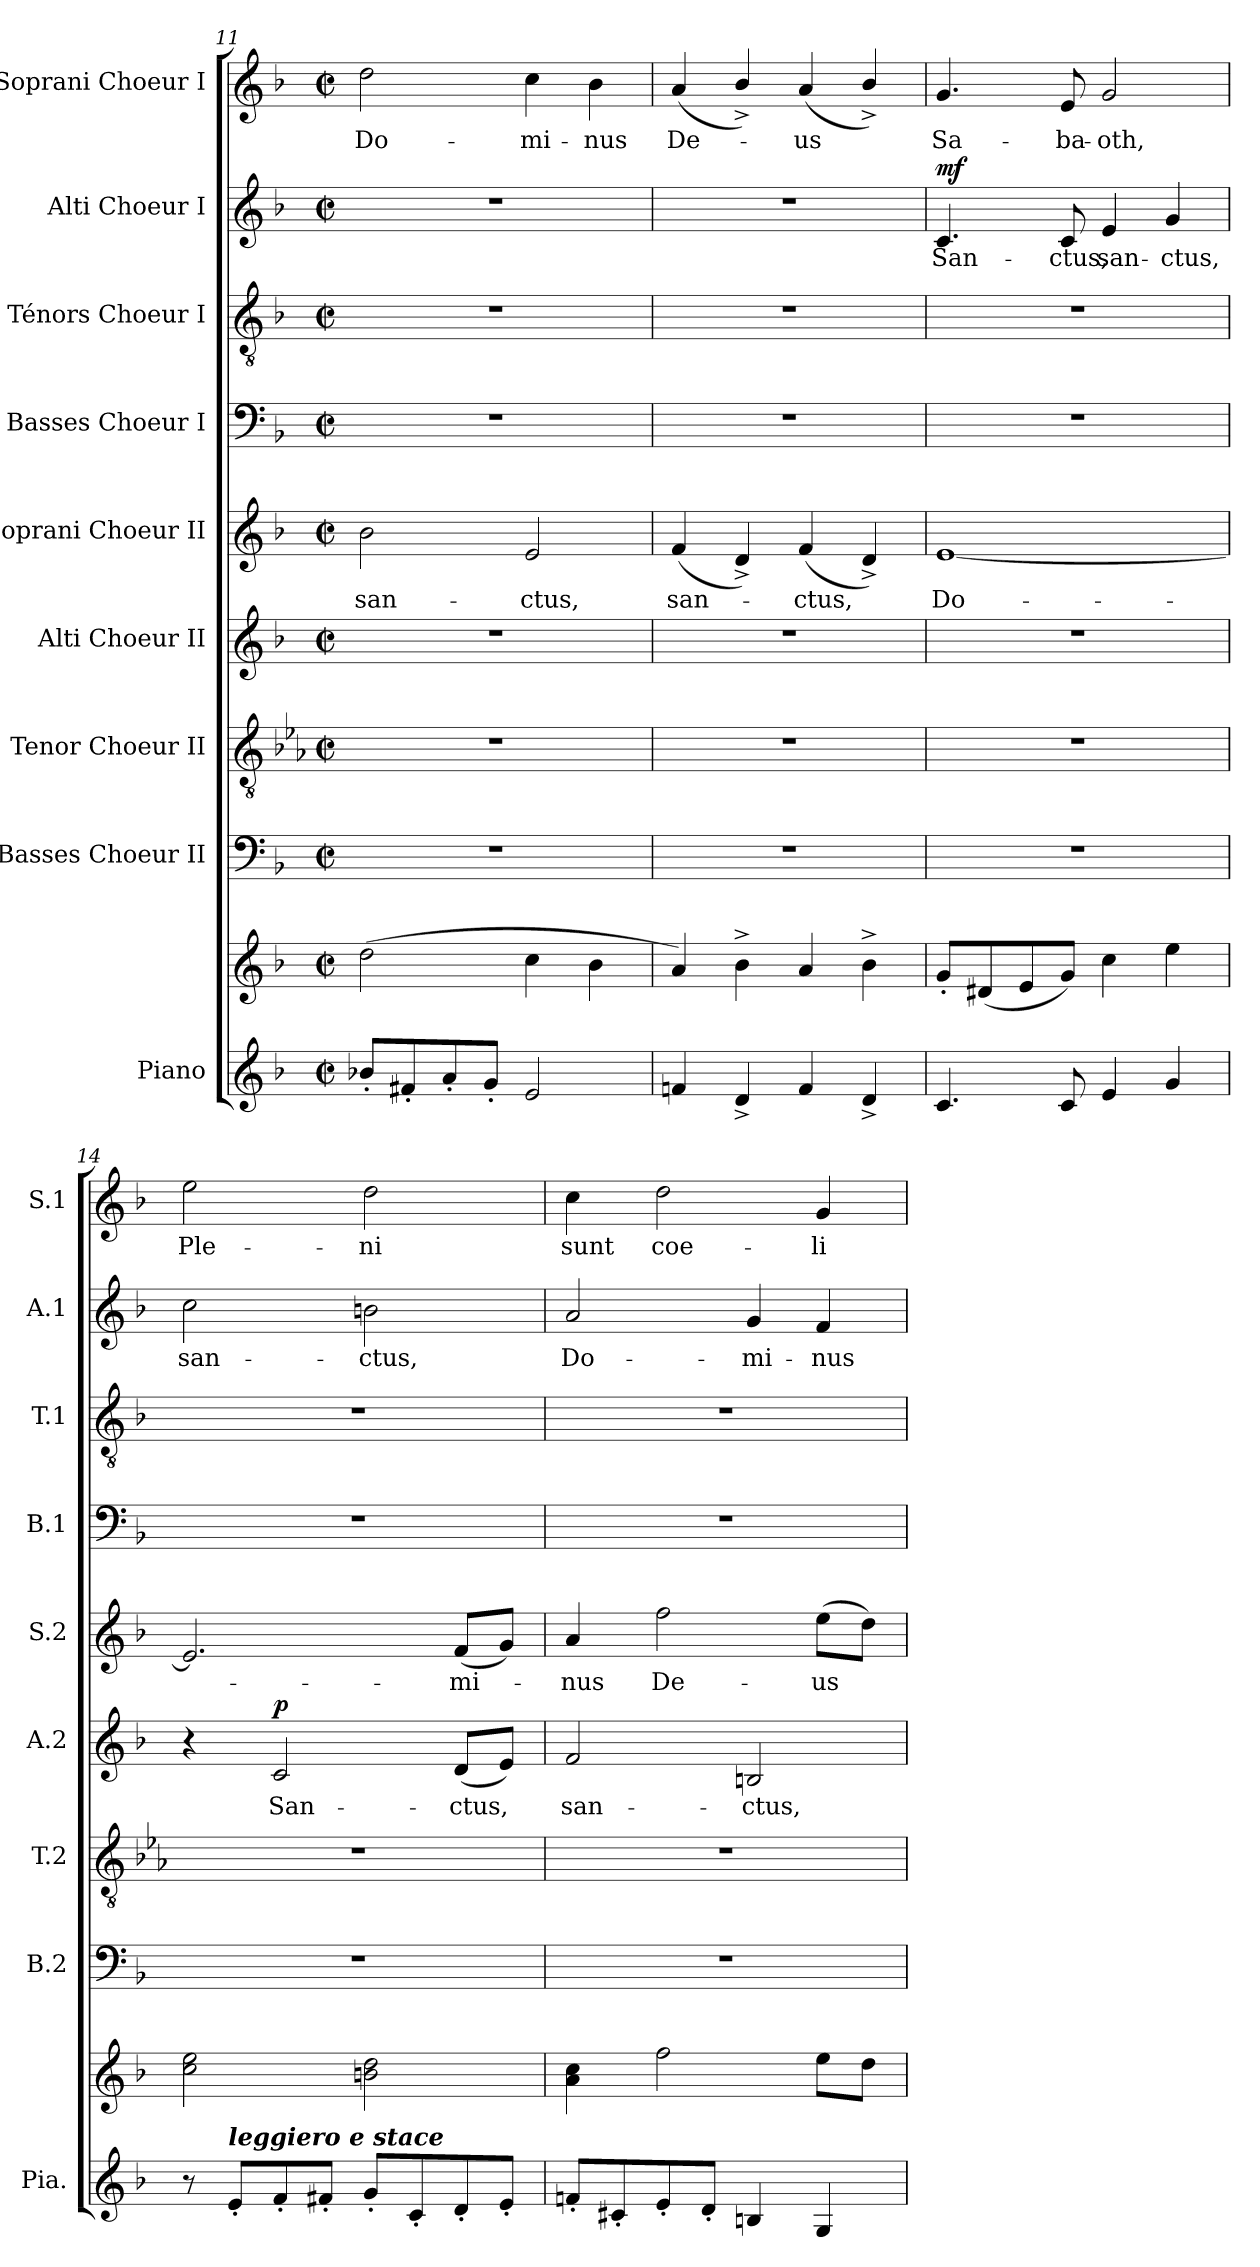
**kern	**kern	**kern	**kern	**kern	**text	**dynam	**kern	**text	**kern	**kern	**kern	**text	**dynam	**kern	**text
*part9	*part9	*part8	*part7	*part6	*part6	*part6	*part5	*part5	*part4	*part3	*part2	*part2	*part2	*part1	*part1
*staff10	*staff9	*staff8	*staff7	*staff6	*staff6	*staff6	*staff5	*staff5	*staff4	*staff3	*staff2	*staff2	*staff2	*staff1	*staff1
*I"Piano	*	*I"Basses Choeur II	*I"Tenor Choeur II	*I"Alti Choeur II	*	*	*I"Soprani Choeur II	*	*I"Basses Choeur I	*I"Ténors Choeur I	*I"Alti Choeur I	*	*	*I"Soprani Choeur I	*
*I'Pia.	*	*I'B.2	*I'T.2	*I'A.2	*	*	*I'S.2	*	*I'B.1	*I'T.1	*I'A.1	*	*	*I'S.1	*
*clefG2	*clefG2	*clefF4	*clefGv2	*clefG2	*	*	*clefG2	*	*clefF4	*clefGv2	*clefG2	*	*	*clefG2	*
*	*	*	*ITrd8c14	*	*	*	*	*	*	*	*	*	*	*	*
*k[b-]	*k[b-]	*k[b-]	*k[b-e-a-]	*k[b-]	*	*	*k[b-]	*	*k[b-]	*k[b-]	*k[b-]	*	*	*k[b-]	*
*M2/2	*M2/2	*M2/2	*M2/2	*M2/2	*	*	*M2/2	*	*M2/2	*M2/2	*M2/2	*	*	*M2/2	*
*met(c|)	*met(c|)	*met(c|)	*met(c|)	*met(c|)	*	*	*met(c|)	*	*met(c|)	*met(c|)	*met(c|)	*	*	*met(c|)	*
=11	=11	=11	=11	=11	=11	=11	=11	=11	=11	=11	=11	=11	=11	=11	=11
8b-X'/L	(2dd\	1r	1r	1r	.	.	2b-\	san-	1r	1r	1r	.	.	2dd\	Do-
8f#X'/	.	.	.	.	.	.	.	.	.	.	.	.	.	.	.
8a'/	.	.	.	.	.	.	.	.	.	.	.	.	.	.	.
8g'/J	.	.	.	.	.	.	.	.	.	.	.	.	.	.	.
2e/	4cc\	.	.	.	.	.	2e/	-ctus,	.	.	.	.	.	4cc\	-mi-
.	4b-\	.	.	.	.	.	.	.	.	.	.	.	.	4b-\	-nus
!!LO:PB:g=z
=12	=12	=12	=12	=12	=12	=12	=12	=12	=12	=12	=12	=12	=12	=12	=12
4fn/	4a/)	1r	1r	1r	.	.	(4f/	san-	1r	1r	1r	.	.	(4a/	De-
4d^/	4b-^\	.	.	.	.	.	4d^/)	.	.	.	.	.	.	4b-^/)	.
4f/	4a/	.	.	.	.	.	(4f/	-ctus,	.	.	.	.	.	(4a/	-us
4d^/	4b-^\	.	.	.	.	.	4d^/)	.	.	.	.	.	.	4b-^/)	.
=13	=13	=13	=13	=13	=13	=13	=13	=13	=13	=13	=13	=13	=13	=13	=13
!	!	!	!	!	!	!	!	!	!	!	!	!	!LO:DY:a	!	!
4.c/	8g'/L	1r	1r	1r	.	.	[1e	Do-	1r	1r	4.c/	San-	mf	4.g/	Sa-
.	(8d#X/	.	.	.	.	.	.	.	.	.	.	.	.	.	.
.	8e/	.	.	.	.	.	.	.	.	.	.	.	.	.	.
8c/	8g/J)	.	.	.	.	.	.	.	.	.	8c/	-ctus,	.	8e/	-ba-
4e/	4cc\	.	.	.	.	.	.	.	.	.	4e/	san-	.	2g/	-oth,
4g/	4ee\	.	.	.	.	.	.	.	.	.	4g/	-ctus,	.	.	.
=14	=14	=14	=14	=14	=14	=14	=14	=14	=14	=14	=14	=14	=14	=14	=14
8r	2cc\ 2ee\	1r	1r	4r	.	.	2.e/]	.	1r	1r	2cc\	san-	.	2ee\	Ple-
!LO:TX:a:Bi:t=leggiero e stace	!	!	!	!	!	!	!	!	!	!	!	!	!	!	!
8e'/L	.	.	.	.	.	.	.	.	.	.	.	.	.	.	.
!	!	!	!	!	!	!LO:DY:a	!	!	!	!	!	!	!	!	!
8f'/	.	.	.	2c/	San-	p	.	.	.	.	.	.	.	.	.
8f#X'/J	.	.	.	.	.	.	.	.	.	.	.	.	.	.	.
8g'/L	2bn\ 2dd\	.	.	.	.	.	.	.	.	.	2bn\	-ctus,	.	2dd\	-ni
8c'/	.	.	.	.	.	.	.	.	.	.	.	.	.	.	.
8d'/	.	.	.	(8d/L	-ctus,	.	(8f/L	-mi-	.	.	.	.	.	.	.
8e'/J	.	.	.	8e/J)	.	.	8g/J)	.	.	.	.	.	.	.	.
=15	=15	=15	=15	=15	=15	=15	=15	=15	=15	=15	=15	=15	=15	=15	=15
8fn'/L	4a\ 4cc\	1r	1r	2f/	san-	.	4a/	-nus	1r	1r	2a/	Do-	.	4cc\	sunt
8c#X'/	.	.	.	.	.	.	.	.	.	.	.	.	.	.	.
8e'/	2ff\	.	.	.	.	.	2ff\	De-	.	.	.	.	.	2dd\	coe-
8d'/J	.	.	.	.	.	.	.	.	.	.	.	.	.	.	.
4Bn/	.	.	.	2Bn/	-ctus,	.	.	.	.	.	4g/	-mi-	.	.	.
4G/	8ee\L	.	.	.	.	.	(8ee\L	-us	.	.	4f/	-nus	.	4g/	-li
.	8dd\J	.	.	.	.	.	8dd\J)	.	.	.	.	.	.	.	.
=	=	=	=	=	=	=	=	=	=	=	=	=	=	=	=
*-	*-	*-	*-	*-	*-	*-	*-	*-	*-	*-	*-	*-	*-	*-	*-
